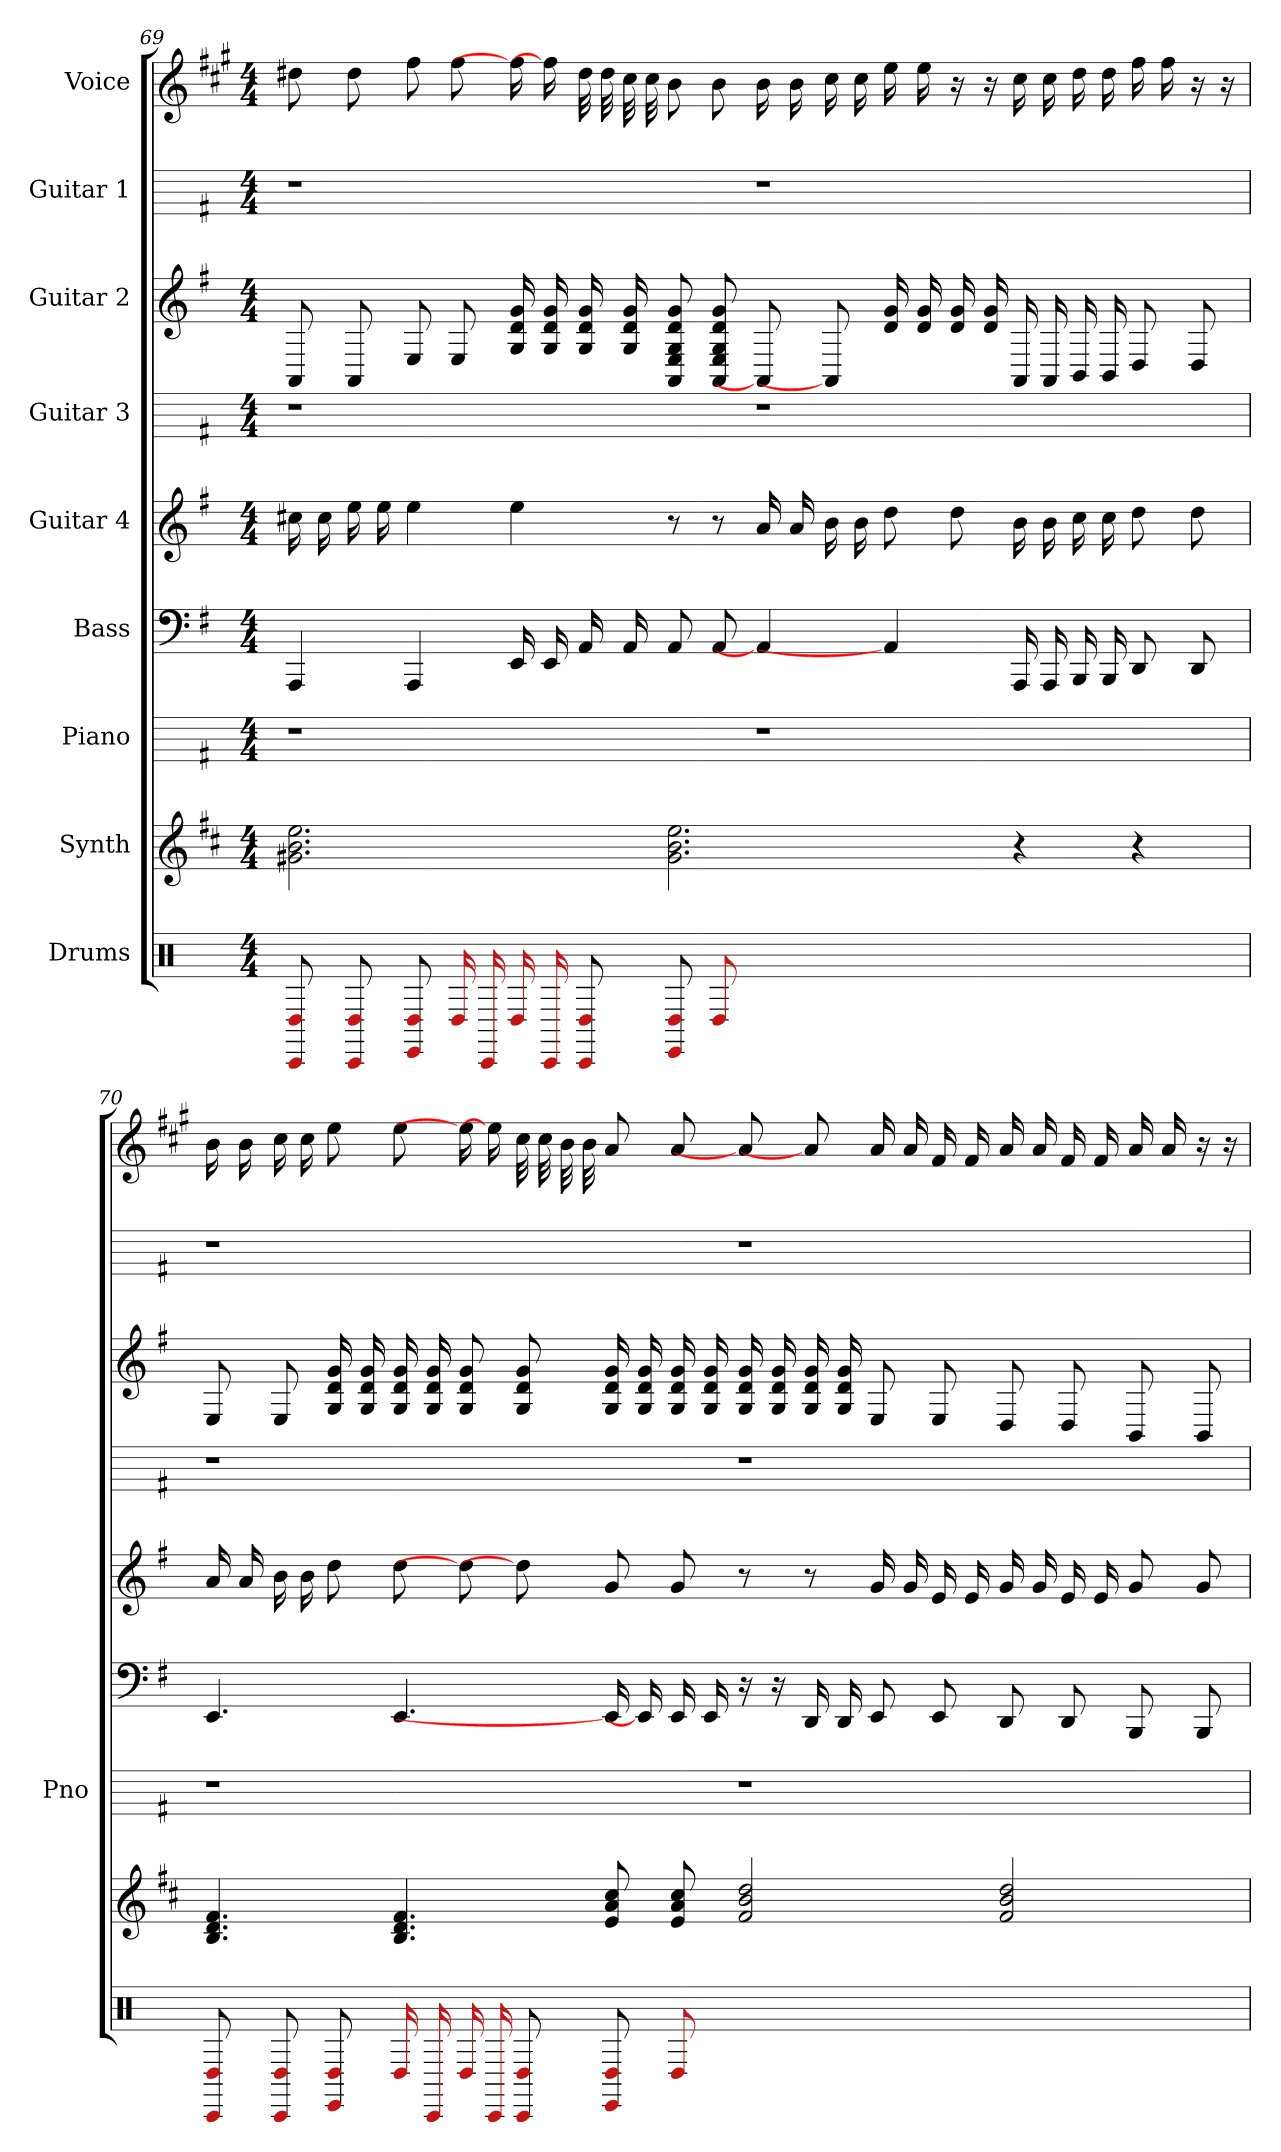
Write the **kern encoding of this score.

**kern	**kern	**kern	**kern	**kern	**kern	**kern	**kern	**kern
*part9	*part8	*part7	*part6	*part5	*part4	*part3	*part2	*part1
*staff9	*staff8	*staff7	*staff6	*staff5	*staff4	*staff3	*staff2	*staff1
*I"Drums	*I"Synth	*I"Piano	*I"Bass	*I"Guitar 4	*I"Guitar 3	*I"Guitar 2	*I"Guitar 1	*I"Voice
*	*	*I'Pno	*	*	*	*	*	*
*clefX	*	*	*	*	*	*	*	*
*	*ITrd4c7	*	*	*	*	*	*	*ITrd1c2
*k[]	*k[f#]	*k[f#]	*k[f#]	*k[f#]	*k[f#]	*k[f#]	*k[f#]	*k[f#]
*M4/4	*M4/4	*M4/4	*M4/4	*M4/4	*M4/4	*M4/4	*M4/4	*M4/4
=69	=69	=69	=69	=69	=69	=69	=69	=69
8D# 8CC	2.a 2.e 2.c#	1r	4AAA	16cc#	1r	8AA	1r	8cc#
.	.	.	.	16cc#	.	.	.	.
8D# 8CC	.	.	.	16ee	.	8AA	.	8cc#
.	.	.	.	16ee	.	.	.	.
8D# 8EE	.	.	4AAA	4ee	.	8E	.	8ee
16D#	.	.	.	.	.	8E	.	8ee
16CC	.	.	.	.	.	.	.	.
16D#	.	.	16EE	4ee	.	16g 16d 16G	.	16ee]
16CC	.	.	16EE	.	.	16g 16d 16G	.	16ee]
8D# 8CC	.	.	16AA	.	.	16g 16d 16G	.	32cc#
.	.	.	.	.	.	.	.	32cc#
.	.	.	16AA	.	.	16g 16d 16G	.	32b
.	.	.	.	.	.	.	.	32b
8D# 8EE	2.a 2.e 2.c#	.	8AA	8r	.	8g 8d 8G 8E 8AA	.	8a
8D#	.	.	8AA	8r	.	8g 8d 8G 8E 8AA	.	8a
1ryy	.	1r	4AA]	16a	1r	8AA]	1r	16a
.	.	.	.	16a	.	.	.	16a
.	.	.	.	16b	.	8AA]	.	16b
.	.	.	.	16b	.	.	.	16b
.	.	.	4AA]	8dd	.	16g 16d	.	16dd
.	.	.	.	.	.	16g 16d	.	16dd
.	.	.	.	8dd	.	16g 16d	.	16r
.	.	.	.	.	.	16g 16d	.	16r
.	4r	.	16AAA	16b	.	16AA	.	16b
.	.	.	16AAA	16b	.	16AA	.	16b
.	.	.	16BBB	16cc#	.	16BB	.	16cc#
.	.	.	16BBB	16cc#	.	16BB	.	16cc#
.	4r	.	8DD	8dd	.	8D	.	16ee
.	.	.	.	.	.	.	.	16ee
.	.	.	8DD	8dd	.	8D	.	16r
.	.	.	.	.	.	.	.	16r
=70	=70	=70	=70	=70	=70	=70	=70	=70
8D# 8CC	4.B 4.G 4.E	1r	4.EE	16a	1r	8E	1r	16a
.	.	.	.	16a	.	.	.	16a
8D# 8CC	.	.	.	16b	.	8E	.	16b
.	.	.	.	16b	.	.	.	16b
8D# 8EE	.	.	.	8dd	.	16g 16d 16G	.	8dd
.	.	.	.	.	.	16g 16d 16G	.	.
16D#	4.B 4.G 4.E	.	4.EE	8dd	.	16g 16d 16G	.	8dd
16CC	.	.	.	.	.	16g 16d 16G	.	.
16D#	.	.	.	8dd]	.	8g 8d 8G	.	16dd]
16CC	.	.	.	.	.	.	.	16dd]
8D# 8CC	.	.	.	8dd]	.	8g 8d 8G	.	32b
.	.	.	.	.	.	.	.	32b
.	.	.	.	.	.	.	.	32a
.	.	.	.	.	.	.	.	32a
8D# 8EE	8f# 8d 8A	.	16EE]	8g	.	16g 16d 16G	.	8g
.	.	.	16EE]	.	.	16g 16d 16G	.	.
8D#	8f# 8d 8A	.	16EE	8g	.	16g 16d 16G	.	8g
.	.	.	16EE	.	.	16g 16d 16G	.	.
1ryy	2g 2e 2B	1r	16r	8r	1r	16g 16d 16G	1r	8g]
.	.	.	16r	.	.	16g 16d 16G	.	.
.	.	.	16DD	8r	.	16g 16d 16G	.	8g]
.	.	.	16DD	.	.	16g 16d 16G	.	.
.	.	.	8EE	16g	.	8E	.	16g
.	.	.	.	16g	.	.	.	16g
.	.	.	8EE	16e	.	8E	.	16e
.	.	.	.	16e	.	.	.	16e
.	2g 2e 2B	.	8DD	16g	.	8D	.	16g
.	.	.	.	16g	.	.	.	16g
.	.	.	8DD	16e	.	8D	.	16e
.	.	.	.	16e	.	.	.	16e
.	.	.	8BBB	8g	.	8BB	.	16g
.	.	.	.	.	.	.	.	16g
.	.	.	8BBB	8g	.	8BB	.	16r
.	.	.	.	.	.	.	.	16r
=	=	=	=	=	=	=	=	=
*-	*-	*-	*-	*-	*-	*-	*-	*-
